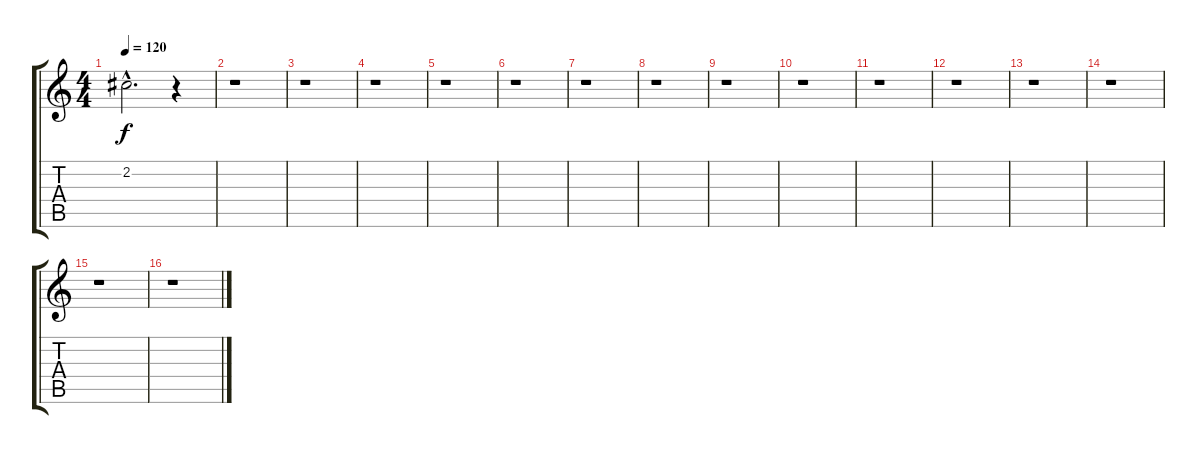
\track "" {instrument distortionguitar}
\staff {score tabs}
\tuning (E4 B3 G3 D3 A2 E2) {hide}
\ts (4 4)
\tempo 120
\clef g2
\ks c
2.2{hac t}.2{d dy f} r.4 |
r.1 |
r.1 |
r.1 |
r.1 |
r.1 |
r.1 |
r.1 |
r.1 |
r.1 |
r.1 |
r.1 |
r.1 |
r.1 |
r.1 |
r.1
